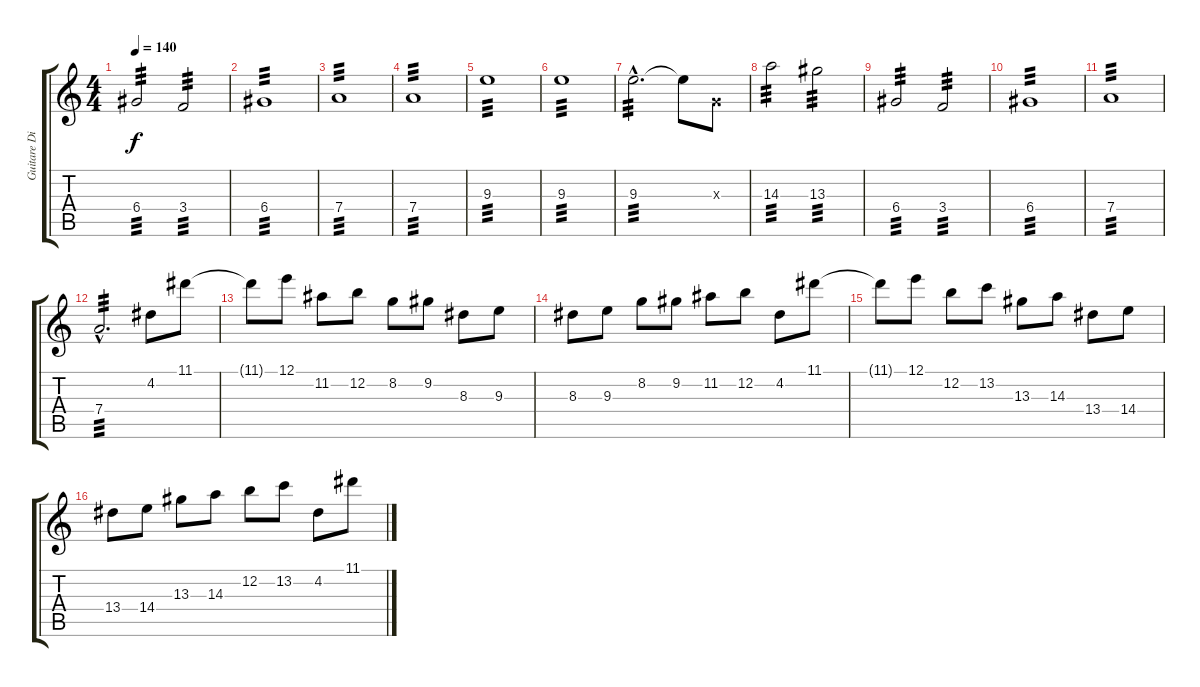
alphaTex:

\track ("Guitare Distorsion " "Guitare Di") {instrument distortionguitar}
\staff {score tabs}
\tuning (E4 B3 G3 D3 A2 E2) {hide}
\ts (4 4)
\tempo 140
\clef g2
\ks c
6.4.2{tp 3 dy f} 3.4.2{tp 3} |
6.4.1{tp 3} |
7.4.1{tp 3} |
7.4.1{tp 3} |
9.3.1{tp 3} |
9.3.1{tp 3} |
9.3{hac}.2{d tp 3} 9.3{t}.8 0.3{x}.8 |
14.3.2{tp 3} 13.3.2{tp 3} |
6.4.2{tp 3} 3.4.2{tp 3} |
6.4.1{tp 3} |
7.4.1{tp 3} |
7.4{hac}.2{d tp 3} 4.2.8 11.1.8 |
\section ("" "")
11.1{t}.8 12.1.8 11.2.8 12.2.8 8.2.8 9.2.8 8.3.8 9.3.8 |
8.3.8 9.3.8 8.2.8 9.2.8 11.2.8 12.2.8 4.2.8 11.1.8 |
11.1{t}.8 12.1.8 12.2.8 13.2.8 13.3.8 14.3.8 13.4.8 14.4.8 |
13.4.8 14.4.8 13.3.8 14.3.8 12.2.8 13.2.8 4.2.8 11.1.8
